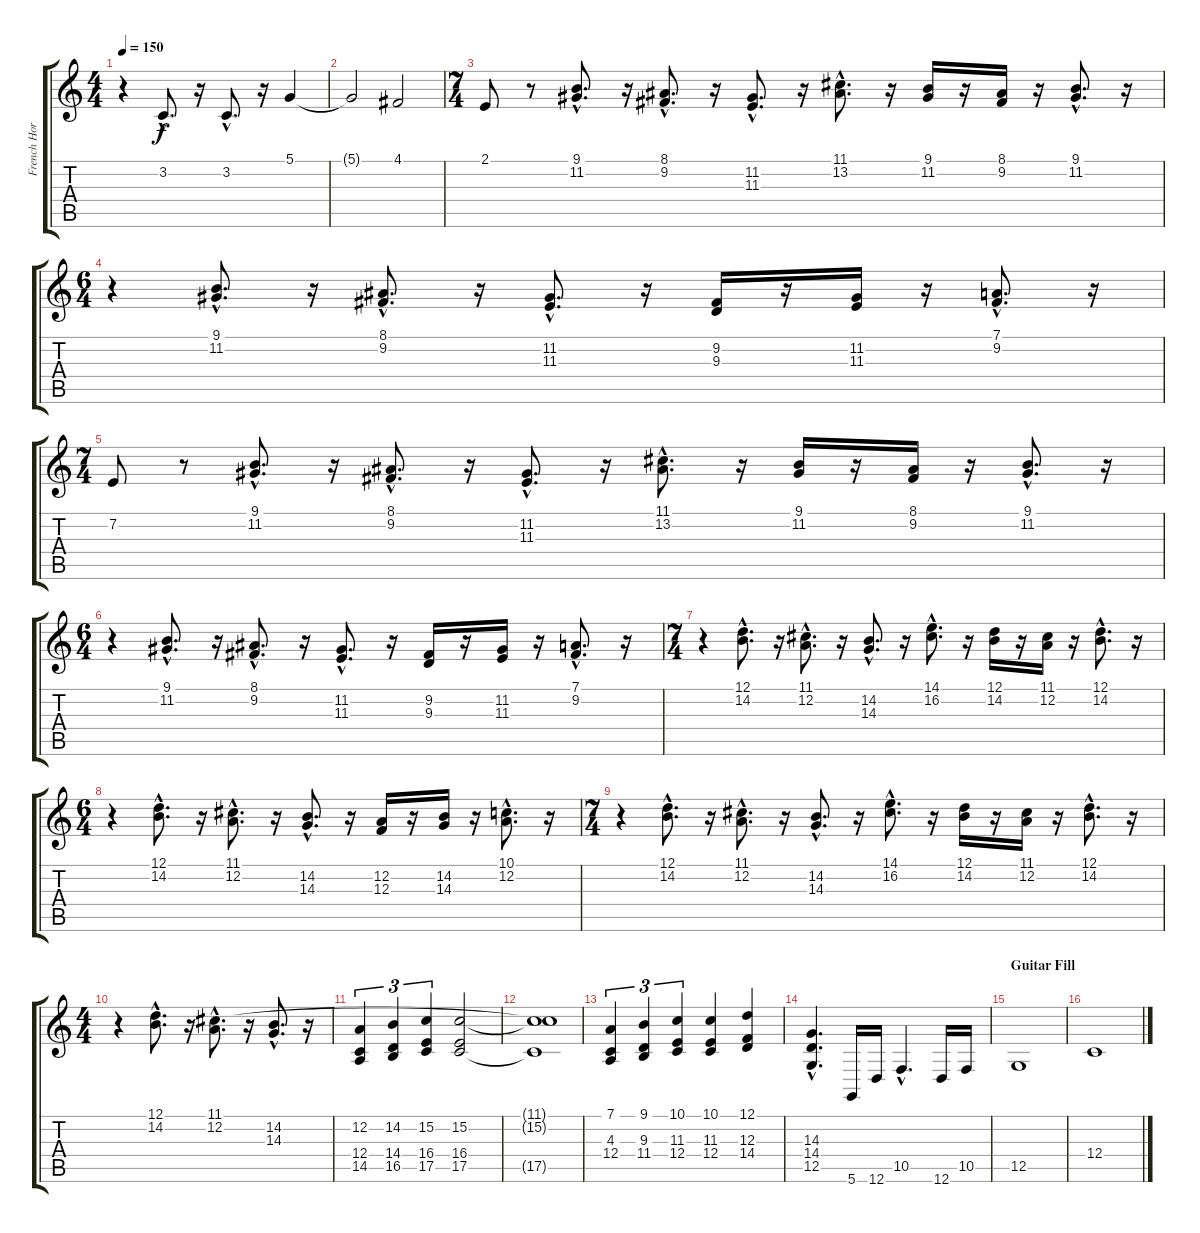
\track ("French Horn" "French Hor") {instrument frenchhorn}
\staff {score tabs}
\tuning (D4 A3 F3 C3 G2 D2) {hide}
\ts (4 4)
\tempo 150
\clef g2
\ks c
r.4{dy f} 3.2{hac}.8{d} r.16 3.2{hac}.8{d} r.16 5.1.4 |
5.1{t}.2 4.1.2 |
\ts (7 4)
2.1.8{volume 14 balance 8} r.8 (9.1{hac} 11.2{hac}).8{d} r.16 (8.1{hac} 9.2{hac}).8{d} r.16 (11.2{hac} 11.3{hac}).8{d} r.16 (11.1{hac} 13.2{hac}).8{d} r.16 (9.1 11.2).16 r.16 (8.1 9.2).16 r.16 (9.1{hac} 11.2{hac}).8{d} r.16 |
\ts (6 4)
r.4 (9.1{hac} 11.2{hac}).8{d} r.16 (8.1{hac} 9.2{hac}).8{d} r.16 (11.2{hac} 11.3{hac}).8{d} r.16 (9.2 9.3).16 r.16 (11.2 11.3).16 r.16 (7.1{hac} 9.2{hac}).8{d} r.16 |
\ts (7 4)
7.2.8{volume 14 balance 8} r.8 (9.1{hac} 11.2{hac}).8{d} r.16 (8.1{hac} 9.2{hac}).8{d} r.16 (11.2{hac} 11.3{hac}).8{d} r.16 (11.1{hac} 13.2{hac}).8{d} r.16 (9.1 11.2).16 r.16 (8.1 9.2).16 r.16 (9.1{hac} 11.2{hac}).8{d} r.16 |
\ts (6 4)
r.4 (9.1{hac} 11.2{hac}).8{d} r.16 (8.1{hac} 9.2{hac}).8{d} r.16 (11.2{hac} 11.3{hac}).8{d} r.16 (9.2 9.3).16 r.16 (11.2 11.3).16 r.16 (7.1{hac} 9.2{hac}).8{d} r.16 |
\ts (7 4)
r.4 (12.1{hac} 14.2{hac}).8{d volume 13 balance 8} r.16 (11.1{hac} 12.2{hac}).8{d} r.16 (14.2{hac} 14.3{hac}).8{d} r.16 (14.1{hac} 16.2{hac}).8{d} r.16 (12.1 14.2).16 r.16 (11.1 12.2).16 r.16 (12.1{hac} 14.2{hac}).8{d} r.16 |
\ts (6 4)
r.4 (12.1{hac} 14.2{hac}).8{d} r.16 (11.1{hac} 12.2{hac}).8{d} r.16 (14.2{hac} 14.3{hac}).8{d} r.16 (12.2 12.3).16 r.16 (14.2 14.3).16 r.16 (10.1{hac} 12.2{hac}).8{d} r.16 |
\ts (7 4)
r.4 (12.1{hac} 14.2{hac}).8{d volume 13 balance 8} r.16 (11.1{hac} 12.2{hac}).8{d} r.16 (14.2{hac} 14.3{hac}).8{d} r.16 (14.1{hac} 16.2{hac}).8{d} r.16 (12.1 14.2).16 r.16 (11.1 12.2).16 r.16 (12.1{hac} 14.2{hac}).8{d} r.16 |
\ts (4 4)
r.4 (12.1{hac} 14.2{hac}).8{d} r.16 (11.1{hac} 12.2{hac}).8{d} r.16 (14.2{hac} 14.3{hac}).8{d} r.16 |
(12.2 12.4 14.5).4{tu (3 2)} (14.2 14.4 16.5).4{tu (3 2)} (15.2 16.4 17.5).4{tu (3 2)} (15.2 16.4 17.5).2 |
(11.1{t} 15.2{t} 17.5{t}).1 |
(7.1 4.3 12.4).4{tu (3 2)} (9.1 9.3 11.4).4{tu (3 2)} (10.1 11.3 12.4).4{tu (3 2)} (10.1 11.3 12.4).4 (12.1 12.3 14.4).4 |
(14.3 14.4 12.5{hac}).4{d} 5.6.16 12.6.16 10.5{hac}.4{d} 12.6.16 10.5.16 |
\section ("" "Guitar Fill")
12.5.1 |
12.4.1
